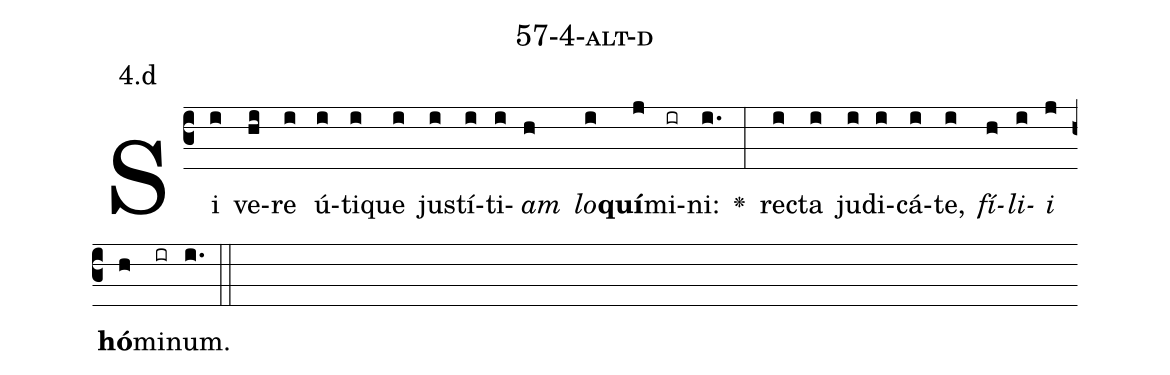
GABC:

name: 57-4-alt-d;
annotation: 4.d;
%%
(c3)Si(i) ve(hi)re(i) ú(i)ti(i)que(i) jus(i)tí(i)ti(i)<i>am</i>(h) <i>lo</i>(i)<b>quí</b>(j)mi(ir)ni:(i.) <v>\greheightstar</v>(:) rec(i)ta(i) ju(i)di(i)cá(i)te,(i) <i>fí</i>(h)<i>li</i>(i)<i>i</i>(j) <b>hó</b>(h)mi(ir)num.(i.) (::)


%E(i) u(h) o(i) u(j) a(h) e.(i.) (::)
